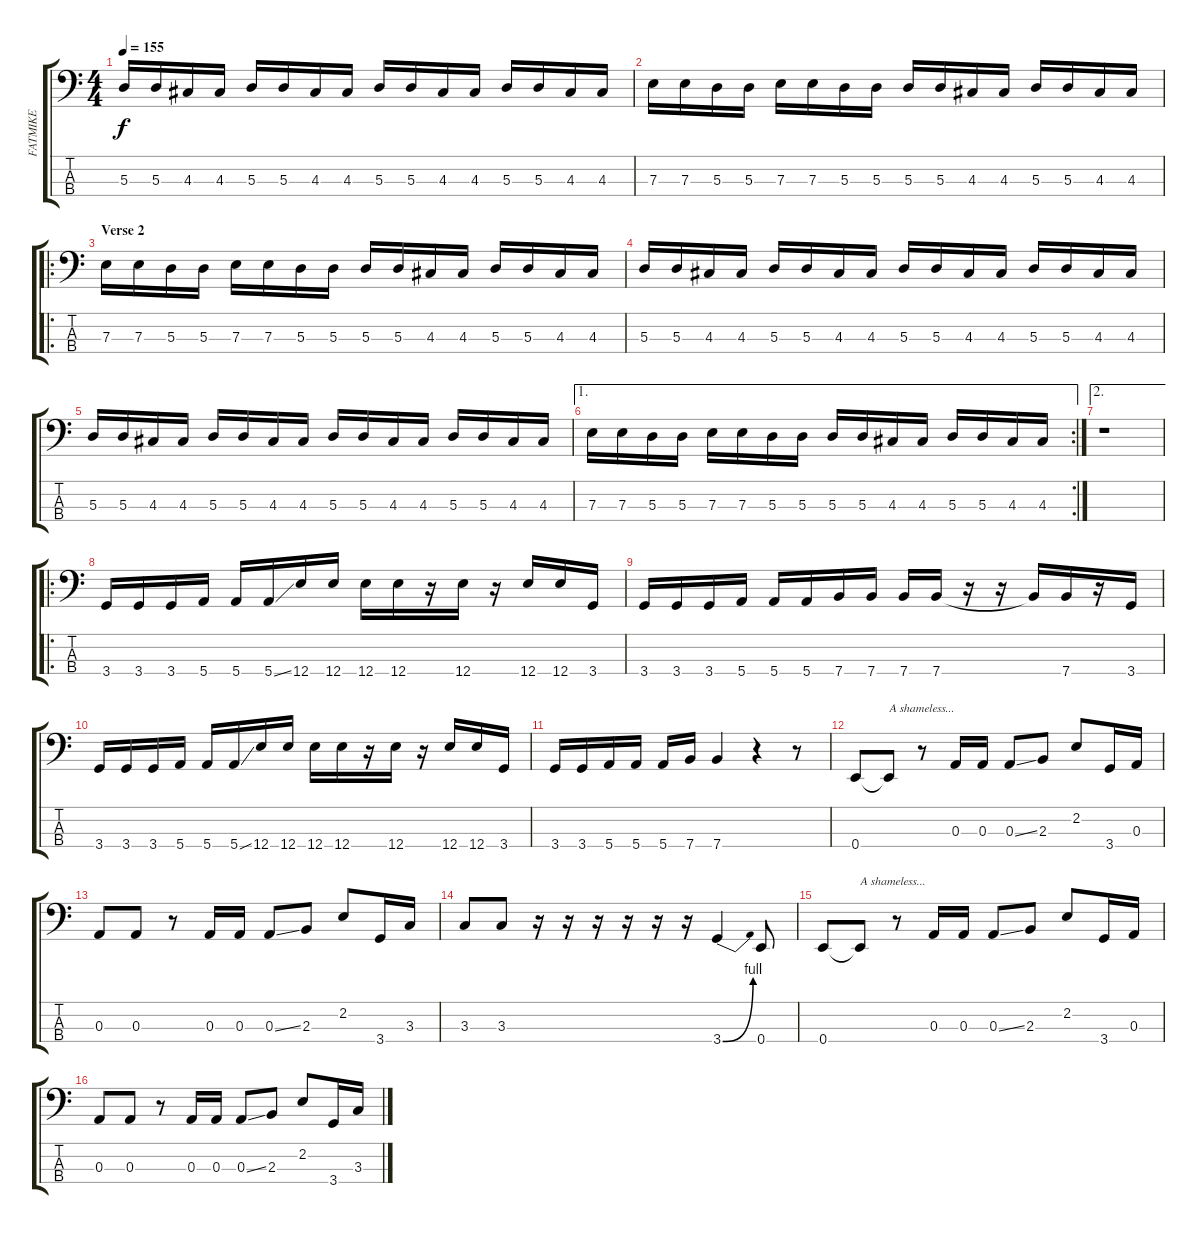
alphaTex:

\track ("FATMIKE" "FATMIKE") {instrument electricbasspick}
\staff {score tabs}
\tuning (G2 D2 A1 E1) {hide}
\ts (4 4)
\tempo 155
\clef f4
\ks c
5.3.16{dy f} 5.3.16 4.3.16 4.3.16 5.3.16 5.3.16 4.3.16 4.3.16 5.3.16 5.3.16 4.3.16 4.3.16 5.3.16 5.3.16 4.3.16 4.3.16 |
7.3.16 7.3.16 5.3.16 5.3.16 7.3.16 7.3.16 5.3.16 5.3.16 5.3.16 5.3.16 4.3.16 4.3.16 5.3.16 5.3.16 4.3.16 4.3.16 |
\ro
\section ("" "Verse 2")
7.3.16 7.3.16 5.3.16 5.3.16 7.3.16 7.3.16 5.3.16 5.3.16 5.3.16 5.3.16 4.3.16 4.3.16 5.3.16 5.3.16 4.3.16 4.3.16 |
5.3.16 5.3.16 4.3.16 4.3.16 5.3.16 5.3.16 4.3.16 4.3.16 5.3.16 5.3.16 4.3.16 4.3.16 5.3.16 5.3.16 4.3.16 4.3.16 |
5.3.16 5.3.16 4.3.16 4.3.16 5.3.16 5.3.16 4.3.16 4.3.16 5.3.16 5.3.16 4.3.16 4.3.16 5.3.16 5.3.16 4.3.16 4.3.16 |
\ae 1
\rc 2
7.3.16 7.3.16 5.3.16 5.3.16 7.3.16 7.3.16 5.3.16 5.3.16 5.3.16 5.3.16 4.3.16 4.3.16 5.3.16 5.3.16 4.3.16 4.3.16 |
\ae 2
r.1 |
\ro
3.4.16 3.4.16 3.4.16 5.4.16 5.4.16 5.4{ss}.16 12.4.16 12.4.16 12.4.16 12.4.16 r.16 12.4.16 r.16 12.4.16 12.4.16 3.4.16 |
3.4.16 3.4.16 3.4.16 5.4.16 5.4.16 5.4.16 7.4.16 7.4.16 7.4.16 7.4.16 r.16 r.16 7.4{t}.16 7.4.16 r.16 3.4.16 |
3.4.16 3.4.16 3.4.16 5.4.16 5.4.16 5.4{ss}.16 12.4.16 12.4.16 12.4.16 12.4.16 r.16 12.4.16 r.16 12.4.16 12.4.16 3.4.16 |
3.4.16 3.4.16 5.4.16 5.4.16 5.4.16 7.4.16 7.4.4 r.4 r.8 |
0.4.8 0.4{t}.8{txt "A shameless..."} r.8 0.3.16 0.3.16 0.3{ss}.8 2.3.8 2.2.8 3.4.16 0.3.16 |
0.3.8 0.3.8 r.8 0.3.16 0.3.16 0.3{ss}.8 2.3.8 2.2.8 3.4.16 3.3.16 |
3.3.8 3.3.8 r.16 r.16 r.16 r.16 r.16 r.16 3.4{be (bend 0 0 60 4)}.4 0.4.8 |
0.4.8 0.4{t}.8{txt "A shameless..."} r.8 0.3.16 0.3.16 0.3{ss}.8 2.3.8 2.2.8 3.4.16 0.3.16 |
0.3.8 0.3.8 r.8 0.3.16 0.3.16 0.3{ss}.8 2.3.8 2.2.8 3.4.16 3.3.16
